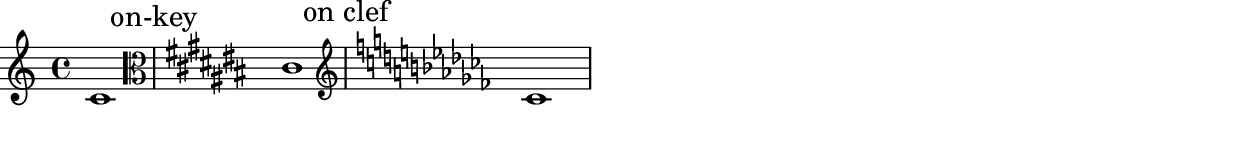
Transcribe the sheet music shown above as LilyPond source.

%% Generated by lilypond-book.py
%% Options: [indent=0\mm,verbatim,fragment,quote,relative,ragged-right,alt=[image of music]]
\include "lilypond-book-preamble.ly"







% ****************************************************************
% Start cut-&-pastable-section 
% ****************************************************************

\paper {
  #(define dump-extents #t)
  
  indent = 0\mm
  line-width = 160\mm - 2.0 * 0.4\in
  ragged-right = ##t
  force-assignment = #""
  line-width = #(- line-width (* mm  3.000000))
}

\layout {
  
}

\relative c'
{


% ****************************************************************
% ly snippet contents follows:
% ****************************************************************
\sourcefileline 886
c1
\key cis \major
\clef alto
\override Score.RehearsalMark #'break-align-symbol = #'key-signature
\mark "on-key"
cis
\key ces \major
\override Score.RehearsalMark #'break-align-symbol = #'clef
\clef treble
\mark "on clef"
ces



% ****************************************************************
% end ly snippet
% ****************************************************************
}
